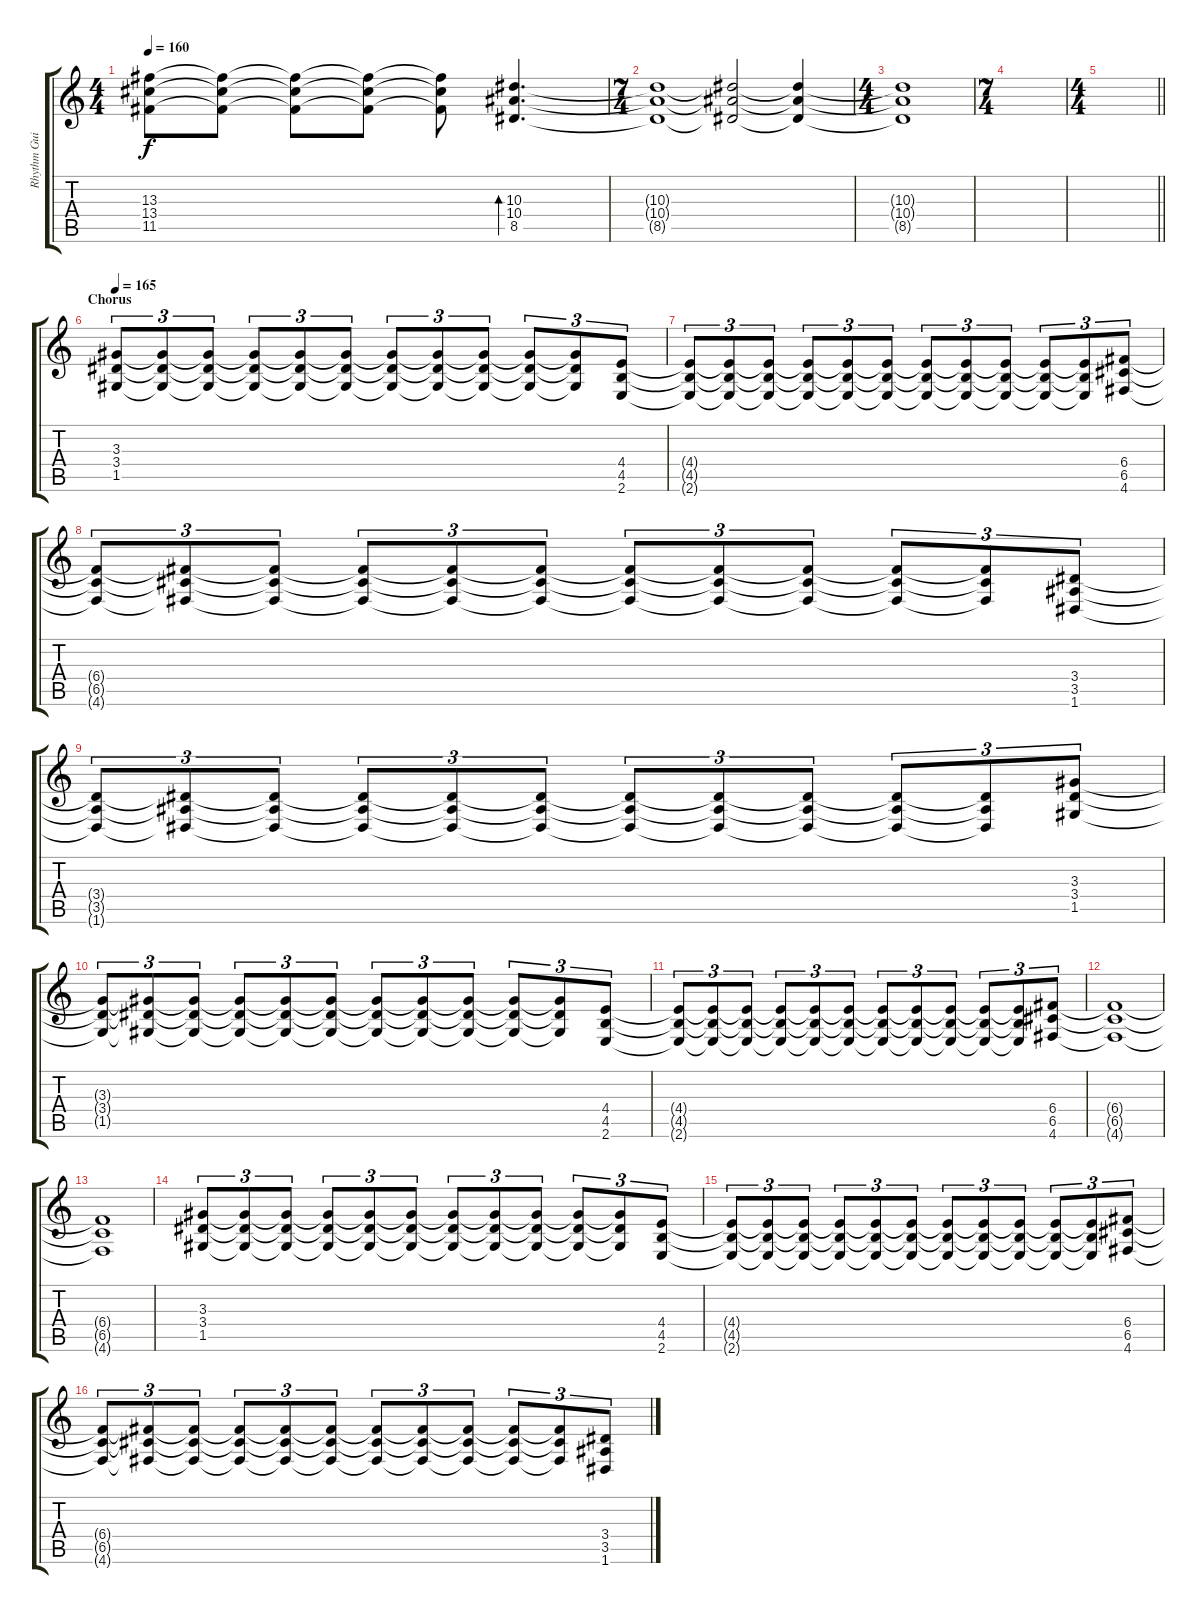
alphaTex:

\track ("Rhythm Guitar" "Rhythm Gui") {instrument distortionguitar}
\staff {score tabs}
\tuning (D4 A3 F3 C3 G2 D2) {hide}
\ts (4 4)
\tempo 160
\clef g2
\ks c
(13.3{t} 13.4{t} 11.5{t}).8{dy f} (13.3{t} 13.4{t} 11.5{t}).8 (13.3{t} 13.4{t} 11.5{t}).8 (13.3{t} 13.4{t} 11.5{t}).8 (13.3{t} 13.4{t} 11.5{t}).8 (10.3 10.4 8.5).4{d bd 480 instrument electricguitarclean} |
\ts (7 4)
(10.3{t} 10.4{t} 8.5{t}).1 (10.3{t} 10.4{t} 8.5{t}).2 (10.3{t} 10.4{t} 8.5{t}).4 |
\ts (4 4)
(10.3{t} 10.4{t} 8.5{t}).1 |
\ts (7 4)
|
\ts (4 4)
\barLineRight lightlight
|
\section ("" "Chorus")
\tempo 165
(3.3 3.4 1.5).8{tu (3 2) instrument distortionguitar} (3.3{t} 3.4{t} 1.5{t}).8{tu (3 2)} (3.3{t} 3.4{t} 1.5{t}).8{tu (3 2)} (3.3{t} 3.4{t} 1.5{t}).8{tu (3 2)} (3.3{t} 3.4{t} 1.5{t}).8{tu (3 2)} (3.3{t} 3.4{t} 1.5{t}).8{tu (3 2)} (3.3{t} 3.4{t} 1.5{t}).8{tu (3 2)} (3.3{t} 3.4{t} 1.5{t}).8{tu (3 2)} (3.3{t} 3.4{t} 1.5{t}).8{tu (3 2)} (3.3{t} 3.4{t} 1.5{t}).8{tu (3 2)} (3.3{t} 3.4{t} 1.5{t}).8{tu (3 2)} (4.4 4.5 2.6).8{tu (3 2)} |
(4.4{t} 4.5{t} 2.6{t}).8{tu (3 2)} (4.4{t} 4.5{t} 2.6{t}).8{tu (3 2)} (4.4{t} 4.5{t} 2.6{t}).8{tu (3 2)} (4.4{t} 4.5{t} 2.6{t}).8{tu (3 2)} (4.4{t} 4.5{t} 2.6{t}).8{tu (3 2)} (4.4{t} 4.5{t} 2.6{t}).8{tu (3 2)} (4.4{t} 4.5{t} 2.6{t}).8{tu (3 2)} (4.4{t} 4.5{t} 2.6{t}).8{tu (3 2)} (4.4{t} 4.5{t} 2.6{t}).8{tu (3 2)} (4.4{t} 4.5{t} 2.6{t}).8{tu (3 2)} (4.4{t} 4.5{t} 2.6{t}).8{tu (3 2)} (6.4 6.5 4.6).8{tu (3 2)} |
(6.4{t} 6.5{t} 4.6{t}).8{tu (3 2)} (6.4{t} 6.5{t} 4.6{t}).8{tu (3 2)} (6.4{t} 6.5{t} 4.6{t}).8{tu (3 2)} (6.4{t} 6.5{t} 4.6{t}).8{tu (3 2)} (6.4{t} 6.5{t} 4.6{t}).8{tu (3 2)} (6.4{t} 6.5{t} 4.6{t}).8{tu (3 2)} (6.4{t} 6.5{t} 4.6{t}).8{tu (3 2)} (6.4{t} 6.5{t} 4.6{t}).8{tu (3 2)} (6.4{t} 6.5{t} 4.6{t}).8{tu (3 2)} (6.4{t} 6.5{t} 4.6{t}).8{tu (3 2)} (6.4{t} 6.5{t} 4.6{t}).8{tu (3 2)} (3.4 3.5 1.6).8{tu (3 2)} |
(3.4{t} 3.5{t} 1.6{t}).8{tu (3 2)} (3.4{t} 3.5{t} 1.6{t}).8{tu (3 2)} (3.4{t} 3.5{t} 1.6{t}).8{tu (3 2)} (3.4{t} 3.5{t} 1.6{t}).8{tu (3 2)} (3.4{t} 3.5{t} 1.6{t}).8{tu (3 2)} (3.4{t} 3.5{t} 1.6{t}).8{tu (3 2)} (3.4{t} 3.5{t} 1.6{t}).8{tu (3 2)} (3.4{t} 3.5{t} 1.6{t}).8{tu (3 2)} (3.4{t} 3.5{t} 1.6{t}).8{tu (3 2)} (3.4{t} 3.5{t} 1.6{t}).8{tu (3 2)} (3.4{t} 3.5{t} 1.6{t}).8{tu (3 2)} (3.3 3.4 1.5).8{tu (3 2)} |
(3.3{t} 3.4{t} 1.5{t}).8{tu (3 2)} (3.3{t} 3.4{t} 1.5{t}).8{tu (3 2)} (3.3{t} 3.4{t} 1.5{t}).8{tu (3 2)} (3.3{t} 3.4{t} 1.5{t}).8{tu (3 2)} (3.3{t} 3.4{t} 1.5{t}).8{tu (3 2)} (3.3{t} 3.4{t} 1.5{t}).8{tu (3 2)} (3.3{t} 3.4{t} 1.5{t}).8{tu (3 2)} (3.3{t} 3.4{t} 1.5{t}).8{tu (3 2)} (3.3{t} 3.4{t} 1.5{t}).8{tu (3 2)} (3.3{t} 3.4{t} 1.5{t}).8{tu (3 2)} (3.3{t} 3.4{t} 1.5{t}).8{tu (3 2)} (4.4 4.5 2.6).8{tu (3 2)} |
(4.4{t} 4.5{t} 2.6{t}).8{tu (3 2)} (4.4{t} 4.5{t} 2.6{t}).8{tu (3 2)} (4.4{t} 4.5{t} 2.6{t}).8{tu (3 2)} (4.4{t} 4.5{t} 2.6{t}).8{tu (3 2)} (4.4{t} 4.5{t} 2.6{t}).8{tu (3 2)} (4.4{t} 4.5{t} 2.6{t}).8{tu (3 2)} (4.4{t} 4.5{t} 2.6{t}).8{tu (3 2)} (4.4{t} 4.5{t} 2.6{t}).8{tu (3 2)} (4.4{t} 4.5{t} 2.6{t}).8{tu (3 2)} (4.4{t} 4.5{t} 2.6{t}).8{tu (3 2)} (4.4{t} 4.5{t} 2.6{t}).8{tu (3 2)} (6.4 6.5 4.6).8{tu (3 2)} |
(6.4{t} 6.5{t} 4.6{t}).1 |
(6.4{t} 6.5{t} 4.6{t}).1 |
(3.3 3.4 1.5).8{tu (3 2)} (3.3{t} 3.4{t} 1.5{t}).8{tu (3 2)} (3.3{t} 3.4{t} 1.5{t}).8{tu (3 2)} (3.3{t} 3.4{t} 1.5{t}).8{tu (3 2)} (3.3{t} 3.4{t} 1.5{t}).8{tu (3 2)} (3.3{t} 3.4{t} 1.5{t}).8{tu (3 2)} (3.3{t} 3.4{t} 1.5{t}).8{tu (3 2)} (3.3{t} 3.4{t} 1.5{t}).8{tu (3 2)} (3.3{t} 3.4{t} 1.5{t}).8{tu (3 2)} (3.3{t} 3.4{t} 1.5{t}).8{tu (3 2)} (3.3{t} 3.4{t} 1.5{t}).8{tu (3 2)} (4.4 4.5 2.6).8{tu (3 2)} |
(4.4{t} 4.5{t} 2.6{t}).8{tu (3 2)} (4.4{t} 4.5{t} 2.6{t}).8{tu (3 2)} (4.4{t} 4.5{t} 2.6{t}).8{tu (3 2)} (4.4{t} 4.5{t} 2.6{t}).8{tu (3 2)} (4.4{t} 4.5{t} 2.6{t}).8{tu (3 2)} (4.4{t} 4.5{t} 2.6{t}).8{tu (3 2)} (4.4{t} 4.5{t} 2.6{t}).8{tu (3 2)} (4.4{t} 4.5{t} 2.6{t}).8{tu (3 2)} (4.4{t} 4.5{t} 2.6{t}).8{tu (3 2)} (4.4{t} 4.5{t} 2.6{t}).8{tu (3 2)} (4.4{t} 4.5{t} 2.6{t}).8{tu (3 2)} (6.4 6.5 4.6).8{tu (3 2)} |
(6.4{t} 6.5{t} 4.6{t}).8{tu (3 2)} (6.4{t} 6.5{t} 4.6{t}).8{tu (3 2)} (6.4{t} 6.5{t} 4.6{t}).8{tu (3 2)} (6.4{t} 6.5{t} 4.6{t}).8{tu (3 2)} (6.4{t} 6.5{t} 4.6{t}).8{tu (3 2)} (6.4{t} 6.5{t} 4.6{t}).8{tu (3 2)} (6.4{t} 6.5{t} 4.6{t}).8{tu (3 2)} (6.4{t} 6.5{t} 4.6{t}).8{tu (3 2)} (6.4{t} 6.5{t} 4.6{t}).8{tu (3 2)} (6.4{t} 6.5{t} 4.6{t}).8{tu (3 2)} (6.4{t} 6.5{t} 4.6{t}).8{tu (3 2)} (3.4 3.5 1.6).8{tu (3 2)}
